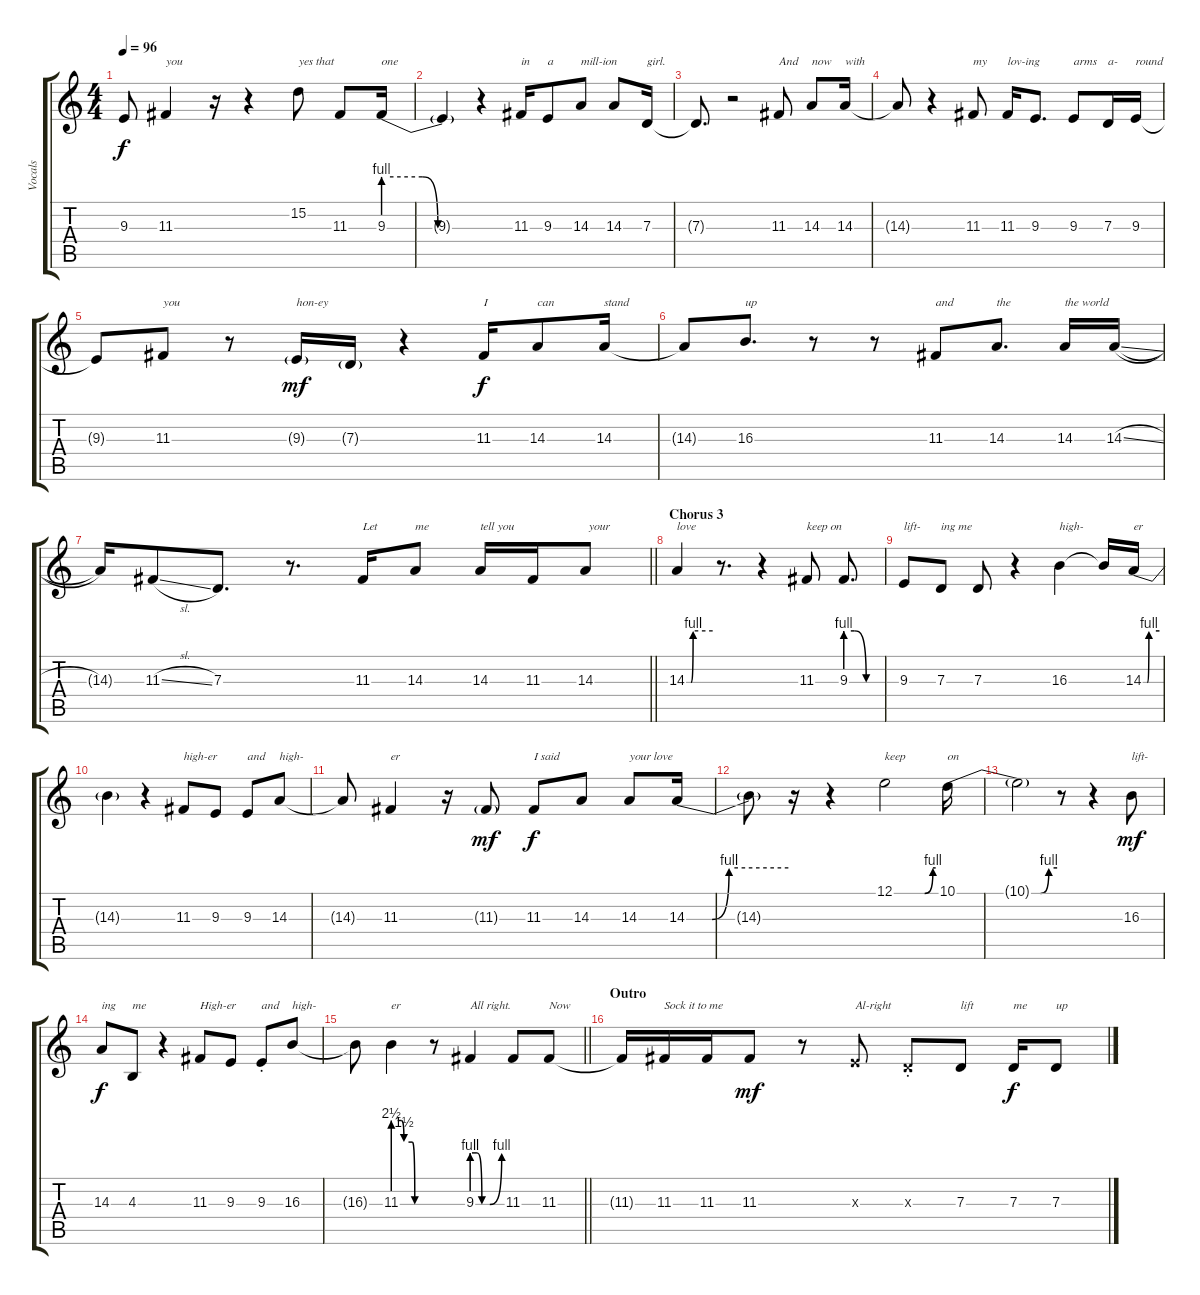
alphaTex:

\track ("Vocals" "Vocals") {instrument clarinet}
\staff {score tabs}
\tuning (E4 B3 G3 D3 A2 E2) {hide}
\ts (4 4)
\tempo 96
\clef g2
\ks c
9.3{t}.8{dy f} 11.3.4{txt "you"} r.16 r.4 15.2.8{txt "yes that"} 11.3.8 9.3{be (custom 0 4 25 4 35 0 60 0)}.16{txt "one"} |
9.3{t}.4 r.4 11.3.16{txt "in"} 9.3.8{txt "a"} 14.3.8{txt "mill-ion"} 14.3.8 7.3.16{txt "girl."} |
7.3{t}.8{d} r.2 11.3.8{txt "And"} 14.3.8{txt "now"} 14.3.16{txt "with"} |
14.3{t}.8 r.4 11.3.8{txt "my"} 11.3.16{txt "lov-ing"} 9.3.8{d} 9.3.8{txt "arms"} 7.3.16{txt "a-"} 9.3.16{txt "round"} |
9.3{t}.8 11.3.8{txt "you"} r.8 9.3{g}.16{txt "hon-ey" dy mf} 7.3{g}.16 r.4 11.3.16{txt "I" dy f} 14.3.8{txt "can"} 14.3.16{txt "stand"} |
14.3{t}.8 16.3.8{d txt "up"} r.8 r.8 11.3.8{txt "and"} 14.3.8{d txt "the"} 14.3.16{txt "the world"} 14.3{sl}.16 |
\barLineRight lightlight
14.3{t}.16 11.3{sl}.8 7.3.8{d} r.8{d} 11.3.16{txt "Let"} 14.3.8{txt "me"} 14.3.16{txt "tell you"} 11.3.16 14.3.8{txt " your"} |
\section ("" "Chorus 3")
14.3{be (custom 0 0 10 0 15 4 60 4)}.4{txt "love"} r.8{d} r.4 11.3.8{txt "keep on"} 9.3{be (custom 0 4 15 4 35 0 60 0)}.8{d} |
9.3.8{txt "lift-"} 7.3.8{txt "ing me"} 7.3.8 r.4 16.3.4{txt "high-"} 16.3{t}.16 14.3{be (custom 0 0 15 0 21 4 60 4)}.16{txt "er"} |
14.3{t}.4 r.4 11.3.8{txt "high-er"} 9.3.8 9.3.8{txt "and"} 14.3.8{txt "high-"} |
14.3{t}.8 11.3.4{txt "er"} r.16 11.3{g}.8{dy mf} 11.3.8{txt "I said" dy f} 14.3.8 14.3.8{txt "your love"} 14.3{be (custom 0 0 15 0 25 4 60 4)}.16 |
14.3{t}.8 r.16 r.4 12.1{be (custom 0 0 44 0 56 4 60 4)}.2{txt "keep"} 10.1{be (custom 0 0 41 0 50 0 55 4 60 4)}.16{txt "on"} |
10.1{t}.2 r.8 r.4 16.3.8{txt "lift-" dy mf} |
14.3.8{txt "ing" dy f} 4.3.8{txt "me"} r.4 11.3.8{txt "High-er"} 9.3.8 9.3{st}.8{txt "and"} 16.3.8{txt "high-"} |
\barLineRight lightlight
16.3{t}.8 11.3{be (custom 0 10 15 10 20 6 35 6 40 0 60 0)}.4{txt "er"} r.8 9.3{be (custom 0 4 10 4 20 0 36 0 60 4)}.4{txt "All right."} 11.3.8 11.3.8{txt "Now"} |
\section ("" "Outro")
11.3{t}.16 11.3.16{txt "Sock it to me"} 11.3.16 11.3.8{dy mf} r.8 9.3{x}.8{txt "Al-right"} 7.3{st x}.8 7.3.8{txt "lift"} 7.3.16{txt "me" dy f} 7.3.8{txt "up"}
